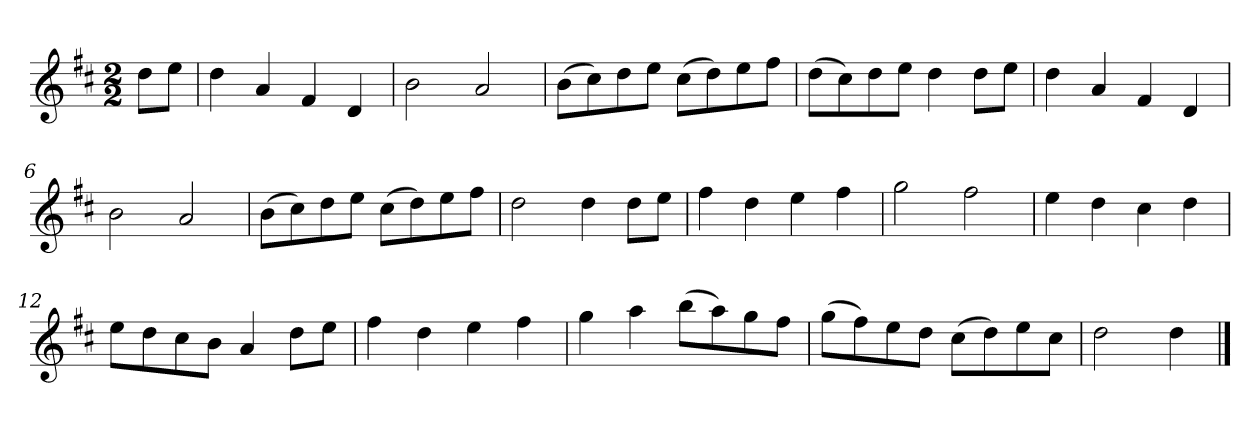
**kern
*part1
*staff1
*k[f#c#]
*M2/2
*MM120
=
8ddL
8eeJ
=1
4dd
4a
4f#
4d
=2
2b
2a
=3
(8bL
8cc#)
8dd
8eeJ
(8cc#L
8dd)
8ee
8ff#J
=4
(8ddL
8cc#)
8dd
8eeJ
4dd
8ddL
8eeJ
=5
4dd
4a
4f#
4d
=6
2b
2a
=7
(8bL
8cc#)
8dd
8eeJ
(8cc#L
8dd)
8ee
8ff#J
=8
2dd
4dd
8ddL
8eeJ
=9
4ff#
4dd
4ee
4ff#
=10
2gg
2ff#
=11
4ee
4dd
4cc#
4dd
=12
8eeL
8dd
8cc#
8bJ
4a
8ddL
8eeJ
=13
4ff#
4dd
4ee
4ff#
=14
4gg
4aa
(8bbL
8aa)
8gg
8ff#J
=15
(8ggL
8ff#)
8ee
8ddJ
(8cc#L
8dd)
8ee
8cc#J
=16
2dd
4dd
==
*-
